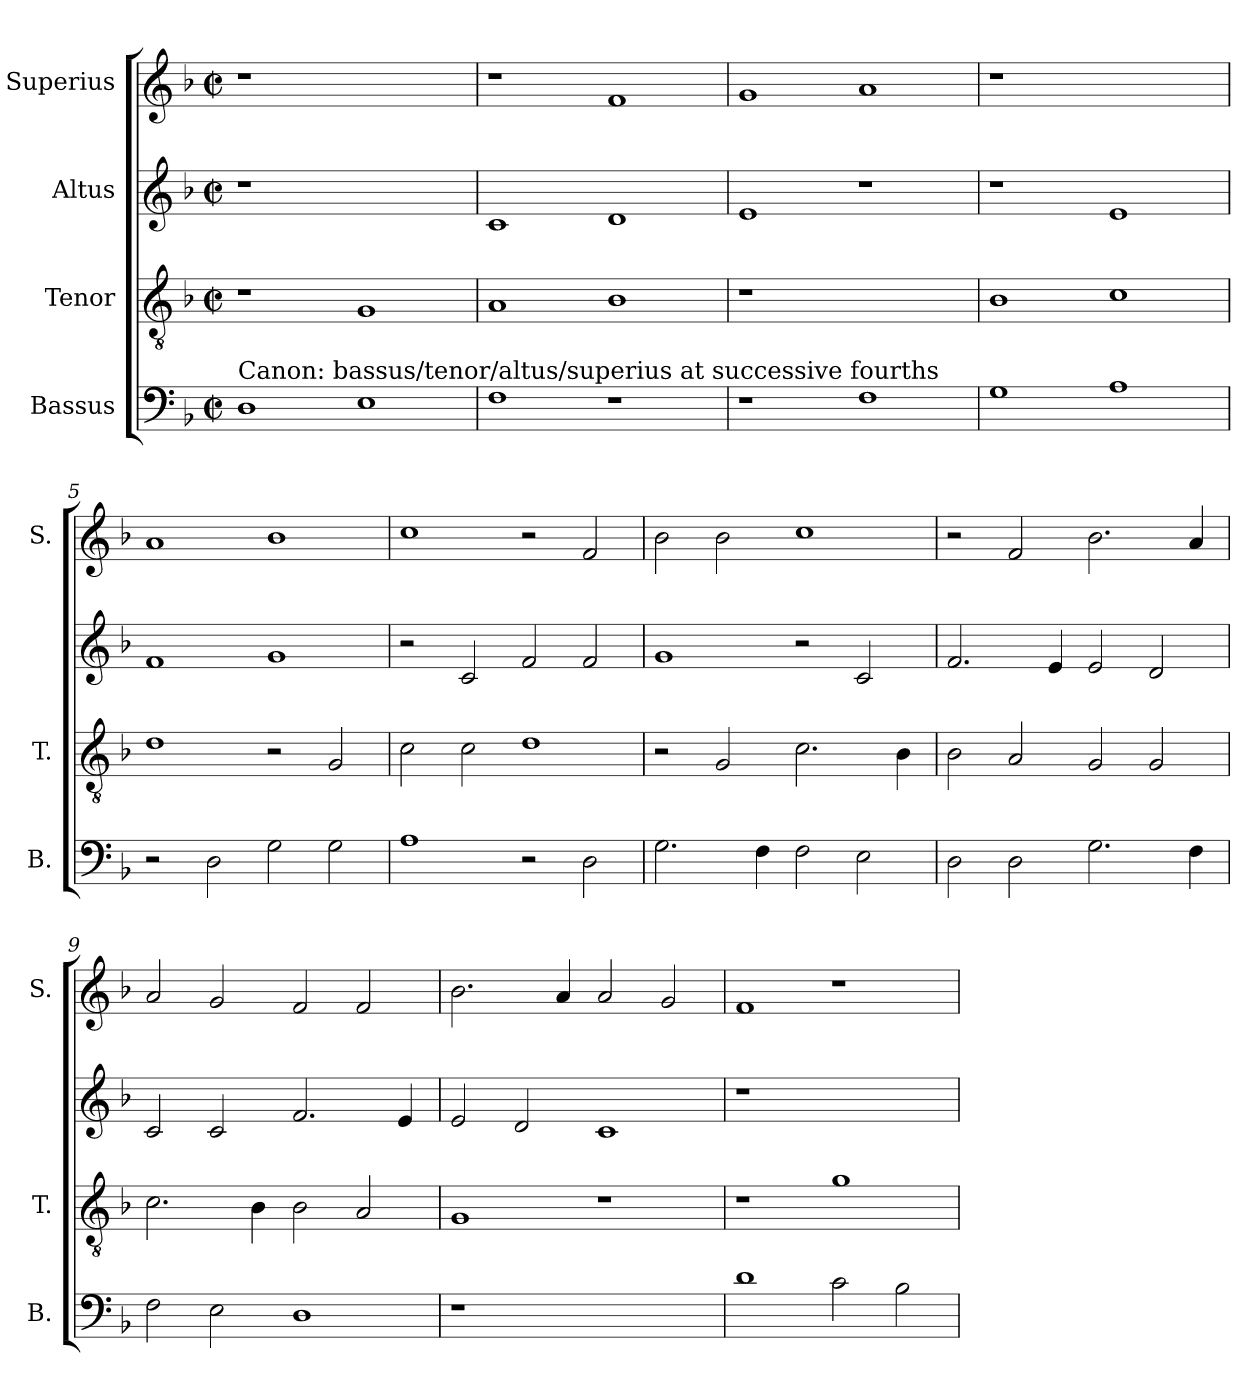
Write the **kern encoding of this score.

**kern	**kern	**kern	**kern
*part4	*part3	*part2	*part1
*staff4	*staff3	*staff2	*staff1
*I"Bassus	*I"Tenor	*I"Altus	*I"Superius
*I'B.	*I'T.	*	*I'S.
!!LO:PB:g=z
*clefF4	*clefGv2	*clefG2	*clefG2
*	*ITrd7c12	*	*
*k[b-]	*k[b-]	*k[b-]	*k[b-]
*F:	*F:	*F:	*F:
*M2/2	*M2/2	*M2/2	*M2/2
*met(c|)	*met(c|)	*met(c|)	*met(c|)
=1	=1	=1	=1
!LO:TX:a:t=Canon&colon; bassus/tenor/altus/superius at successive fourths	!	!	!
!	!	!LO:N:vis=1	!LO:N:vis=1
1Di	1r	1r	1r
1Ei	1GGi	1ryy	1ryy
=2	=2	=2	=2
1Fi	1AAi	1ci	1r
1r	1BB-i	1di	1fi
=3	=3	=3	=3
!	!LO:N:vis=1	!	!
1r	1r	1ei	1gi
1Fi	1ryy	1r	1ai
=4	=4	=4	=4
!	!	!	!LO:N:vis=1
1Gi	1BB-i	1r	1r
1Ai	1Ci	1ei	1ryy
=5	=5	=5	=5
2r	1Di	1fi	1ai
2Di\	.	.	.
2Gi\	2r	1gi	1b-i
2Gi\	2GGi/	.	.
!!LO:LB:g=z
=6	=6	=6	=6
1Ai	2Ci\	2r	1cci
.	2Ci\	2ci/	.
2r	1Di	2fi/	2r
2Di\	.	2fi/	2fi/
=7	=7	=7	=7
2.Gi\	2r	1gi	2b-i\
.	2GGi/	.	2b-i\
4Fi\	.	.	.
2Fi\	2.Ci\	2r	1cci
2Ei\	.	2ci/	.
.	4BB-i\	.	.
=8	=8	=8	=8
2Di\	2BB-i\	2.fi/	2r
2Di\	2AAi/	.	2fi/
.	.	4ei/	.
2.Gi\	2GGi/	2ei/	2.b-i\
.	2GGi/	2di/	.
4Fi\	.	.	4ai/
=9	=9	=9	=9
2Fi\	2.Ci\	2ci/	2ai/
2Ei\	.	2ci/	2gi/
.	4BB-i\	.	.
1Di	2BB-i\	2.fi/	2fi/
.	2AAi/	.	2fi/
.	.	4ei/	.
=10	=10	=10	=10
!LO:N:vis=1	!	!	!
1r	1GGi	2ei/	2.b-i\
.	.	2di/	.
.	.	.	4ai/
1ryy	1r	1ci	2ai/
.	.	.	2gi/
!!LO:LB:g=z
=11	=11	=11	=11
!	!	!LO:N:vis=1	!
1di	1r	1r	1fi
2ci\	1Gi	1ryy	1r
2B-i\	.	.	.
=	=	=	=
*-	*-	*-	*-
